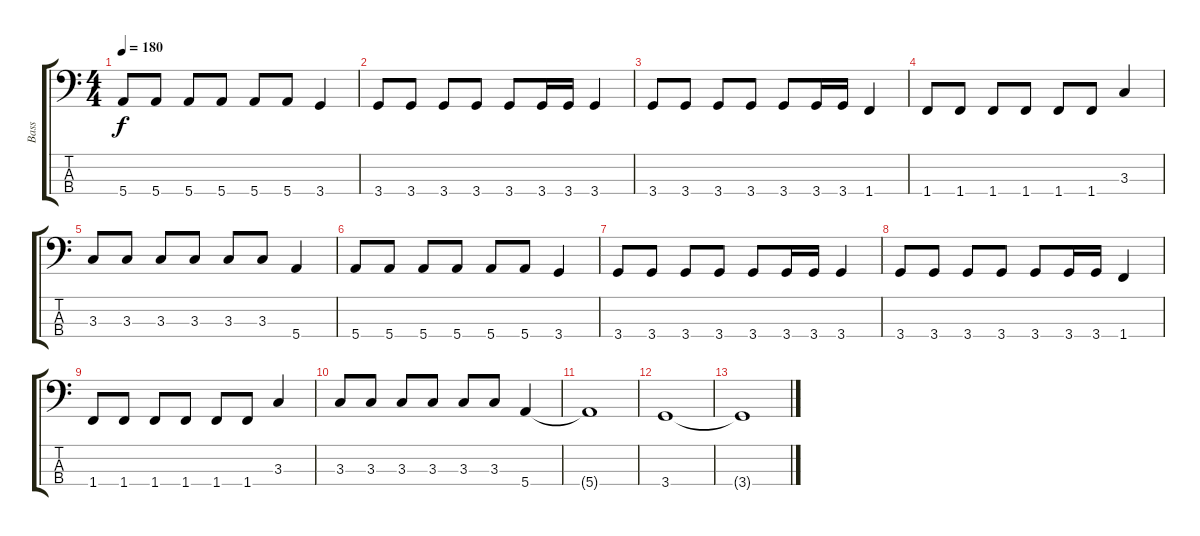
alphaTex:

\track ("Bass" "Bass") {instrument electricbassfinger}
\staff {score tabs}
\tuning (G2 D2 A1 E1) {hide}
\ts (4 4)
\tempo 180
\clef f4
\ks c
5.4.8{dy f} 5.4.8 5.4.8 5.4.8 5.4.8 5.4.8 3.4.4 |
3.4.8 3.4.8 3.4.8 3.4.8 3.4.8 3.4.16 3.4.16 3.4.4 |
3.4.8 3.4.8 3.4.8 3.4.8 3.4.8 3.4.16 3.4.16 1.4.4 |
1.4.8 1.4.8 1.4.8 1.4.8 1.4.8 1.4.8 3.3.4 |
3.3.8 3.3.8 3.3.8 3.3.8 3.3.8 3.3.8 5.4.4 |
5.4.8 5.4.8 5.4.8 5.4.8 5.4.8 5.4.8 3.4.4 |
3.4.8 3.4.8 3.4.8 3.4.8 3.4.8 3.4.16 3.4.16 3.4.4 |
3.4.8 3.4.8 3.4.8 3.4.8 3.4.8 3.4.16 3.4.16 1.4.4 |
1.4.8 1.4.8 1.4.8 1.4.8 1.4.8 1.4.8 3.3.4 |
3.3.8 3.3.8 3.3.8 3.3.8 3.3.8 3.3.8 5.4.4 |
5.4{t}.1 |
3.4.1 |
3.4{t}.1
